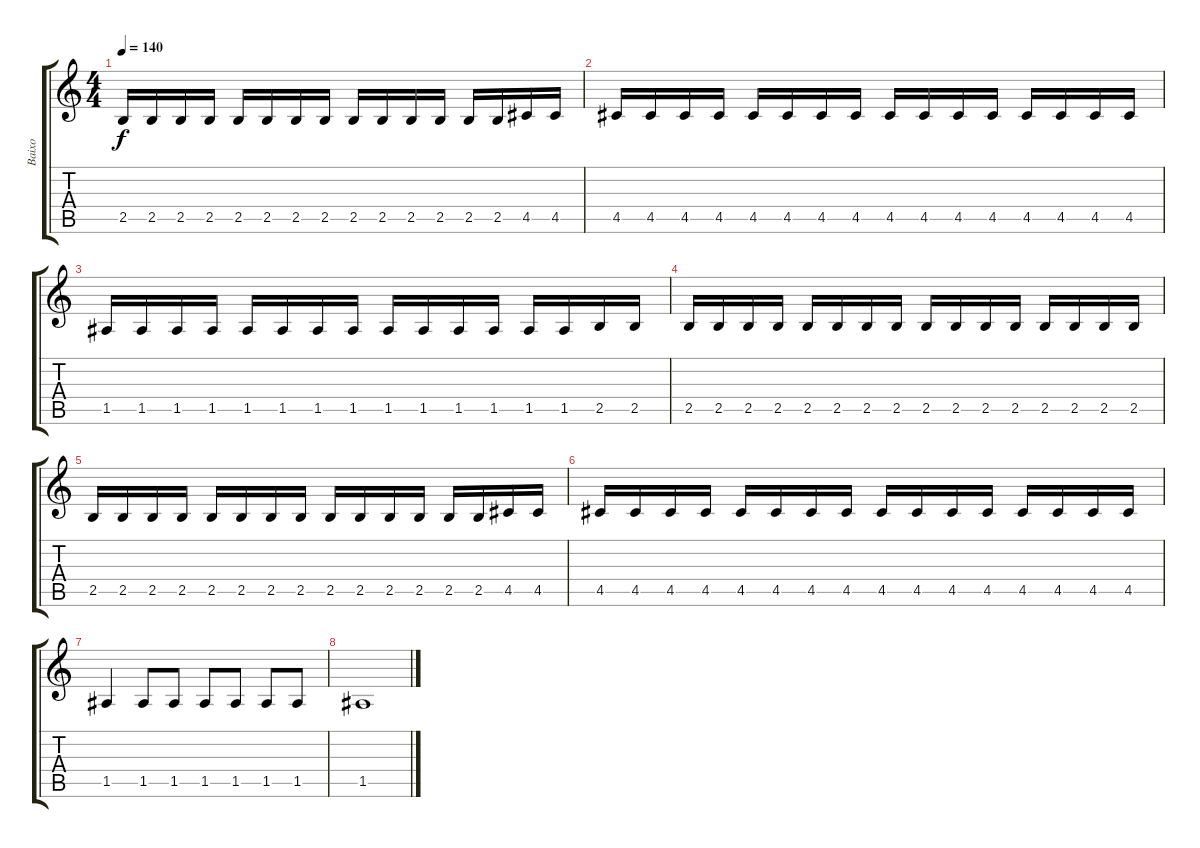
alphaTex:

\track ("Baixo" "Baixo") {instrument electricbassfinger}
\staff {score tabs}
\tuning (E4 B3 G3 D3 A2 E2) {hide}
\ts (4 4)
\tempo 140
\clef g2
\ks c
2.5.16{dy f} 2.5.16 2.5.16 2.5.16 2.5.16 2.5.16 2.5.16 2.5.16 2.5.16 2.5.16 2.5.16 2.5.16 2.5.16 2.5.16 4.5.16 4.5.16 |
4.5.16 4.5.16 4.5.16 4.5.16 4.5.16 4.5.16 4.5.16 4.5.16 4.5.16 4.5.16 4.5.16 4.5.16 4.5.16 4.5.16 4.5.16 4.5.16 |
1.5.16 1.5.16 1.5.16 1.5.16 1.5.16 1.5.16 1.5.16 1.5.16 1.5.16 1.5.16 1.5.16 1.5.16 1.5.16 1.5.16 2.5.16 2.5.16 |
2.5.16 2.5.16 2.5.16 2.5.16 2.5.16 2.5.16 2.5.16 2.5.16 2.5.16 2.5.16 2.5.16 2.5.16 2.5.16 2.5.16 2.5.16 2.5.16 |
2.5.16 2.5.16 2.5.16 2.5.16 2.5.16 2.5.16 2.5.16 2.5.16 2.5.16 2.5.16 2.5.16 2.5.16 2.5.16 2.5.16 4.5.16 4.5.16 |
4.5.16 4.5.16 4.5.16 4.5.16 4.5.16 4.5.16 4.5.16 4.5.16 4.5.16 4.5.16 4.5.16 4.5.16 4.5.16 4.5.16 4.5.16 4.5.16 |
1.5.4 1.5.8 1.5.8 1.5.8 1.5.8 1.5.8 1.5.8 |
1.5.1
